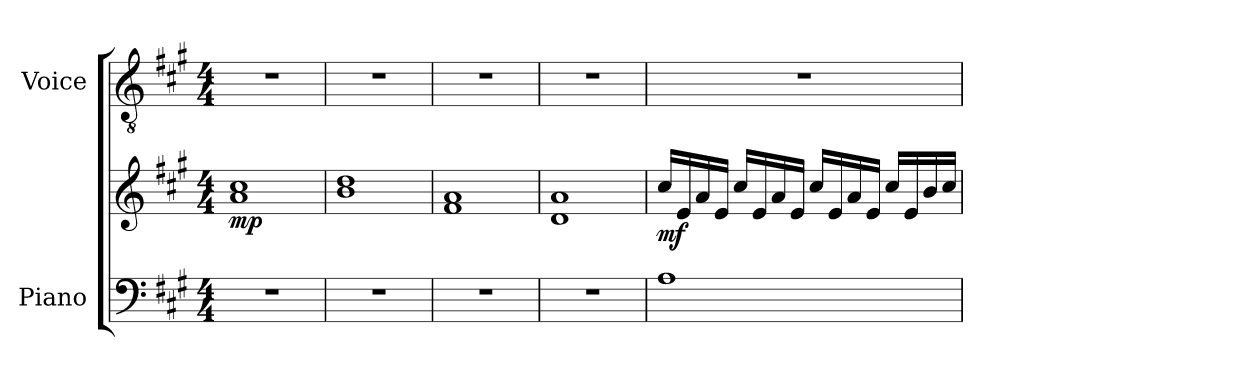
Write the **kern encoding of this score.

**kern	**kern	**dynam	**kern
*part2	*part2	*part2	*part1
*staff3	*staff2	*staff2/3	*staff1
*I"Piano	*	*	*I"Voice
*I'Pno	*	*	*
*clefF4	*clefG2	*	*clefGv2
*k[f#c#g#]	*k[f#c#g#]	*	*k[f#c#g#]
*M4/4	*M4/4	*	*M4/4
*MM80	*MM80	*	*MM80
=1	=1	=1	=1
!	!	!LO:DY:b	!
1r	1a 1cc#	mp	1r
=2	=2	=2	=2
1r	1b 1dd	.	1r
=3	=3	=3	=3
1r	1f# 1a	.	1r
=4	=4	=4	=4
1r	1d 1a	.	1r
=5	=5	=5	=5
!	!	!LO:DY:b	!
1A	16cc#/LL	mf	1r
.	16e/	.	.
.	16a/	.	.
.	16e/JJ	.	.
.	16cc#/LL	.	.
.	16e/	.	.
.	16a/	.	.
.	16e/JJ	.	.
.	16cc#/LL	.	.
.	16e/	.	.
.	16a/	.	.
.	16e/JJ	.	.
.	16cc#/LL	.	.
.	16e/	.	.
.	16b/	.	.
.	16cc#/JJ	.	.
=	=	=	=
*-	*-	*-	*-
